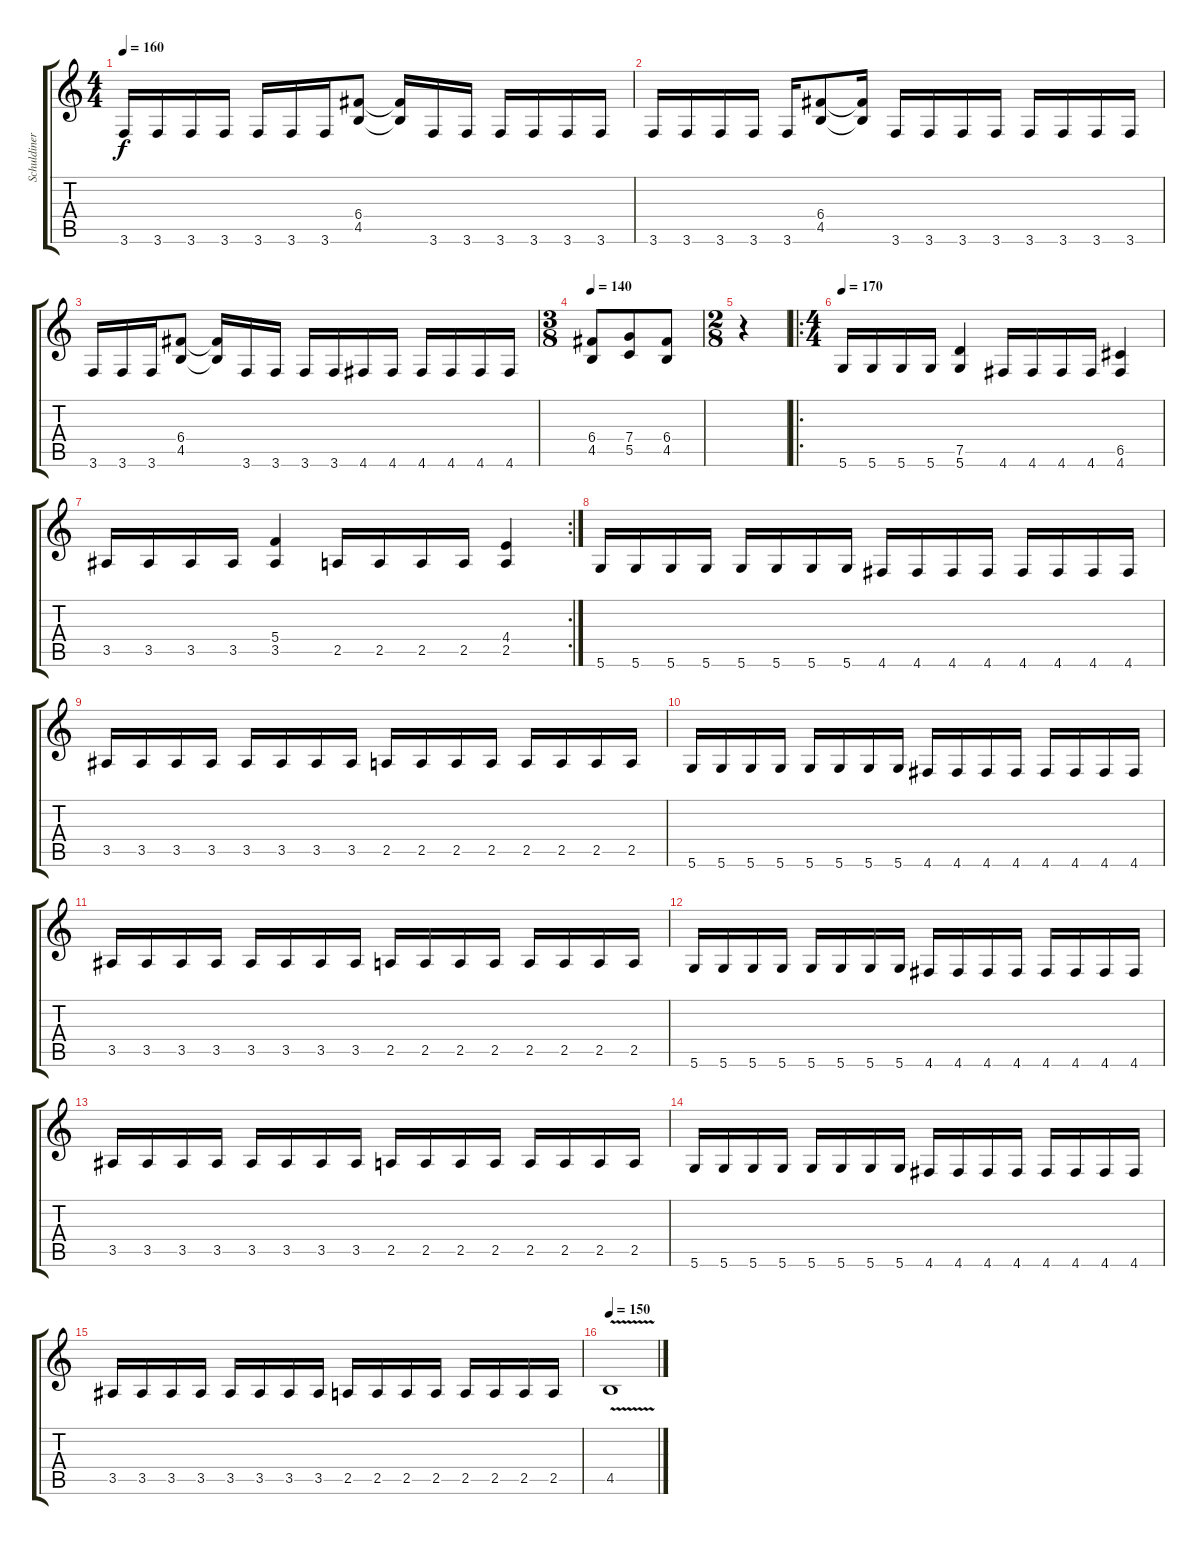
\track ("Schuldiner" "Schuldiner") {instrument distortionguitar}
\staff {score tabs}
\tuning (D4 A3 F3 C3 G2 D2) {hide}
\ts (4 4)
\tempo 160
\clef g2
\ks c
3.6.16{dy f} 3.6.16 3.6.16 3.6.16 3.6.16 3.6.16 3.6.16 (6.4 4.5).8 (6.4{t} 4.5{t}).16 3.6.16 3.6.16 3.6.16 3.6.16 3.6.16 3.6.16 |
3.6.16 3.6.16 3.6.16 3.6.16 3.6.16 (6.4 4.5).8 (6.4{t} 4.5{t}).16 3.6.16 3.6.16 3.6.16 3.6.16 3.6.16 3.6.16 3.6.16 3.6.16 |
3.6.16 3.6.16 3.6.16 (6.4 4.5).8 (6.4{t} 4.5{t}).16 3.6.16 3.6.16 3.6.16 3.6.16 4.6.16 4.6.16 4.6.16 4.6.16 4.6.16 4.6.16 |
\ts (3 8)
\tempo 140
(6.4 4.5).8 (7.4 5.5).8 (6.4 4.5).8 |
\ts (2 8)
r.4 |
\ro
\ts (4 4)
\tempo 170
5.6.16 5.6.16 5.6.16 5.6.16 (7.5 5.6).4 4.6.16 4.6.16 4.6.16 4.6.16 (6.5 4.6).4 |
\rc 2
3.5.16 3.5.16 3.5.16 3.5.16 (5.4 3.5).4 2.5.16 2.5.16 2.5.16 2.5.16 (4.4 2.5).4 |
5.6.16 5.6.16 5.6.16 5.6.16 5.6.16 5.6.16 5.6.16 5.6.16 4.6.16 4.6.16 4.6.16 4.6.16 4.6.16 4.6.16 4.6.16 4.6.16 |
3.5.16 3.5.16 3.5.16 3.5.16 3.5.16 3.5.16 3.5.16 3.5.16 2.5.16 2.5.16 2.5.16 2.5.16 2.5.16 2.5.16 2.5.16 2.5.16 |
5.6.16 5.6.16 5.6.16 5.6.16 5.6.16 5.6.16 5.6.16 5.6.16 4.6.16 4.6.16 4.6.16 4.6.16 4.6.16 4.6.16 4.6.16 4.6.16 |
3.5.16 3.5.16 3.5.16 3.5.16 3.5.16 3.5.16 3.5.16 3.5.16 2.5.16 2.5.16 2.5.16 2.5.16 2.5.16 2.5.16 2.5.16 2.5.16 |
5.6.16 5.6.16 5.6.16 5.6.16 5.6.16 5.6.16 5.6.16 5.6.16 4.6.16 4.6.16 4.6.16 4.6.16 4.6.16 4.6.16 4.6.16 4.6.16 |
3.5.16 3.5.16 3.5.16 3.5.16 3.5.16 3.5.16 3.5.16 3.5.16 2.5.16 2.5.16 2.5.16 2.5.16 2.5.16 2.5.16 2.5.16 2.5.16 |
5.6.16 5.6.16 5.6.16 5.6.16 5.6.16 5.6.16 5.6.16 5.6.16 4.6.16 4.6.16 4.6.16 4.6.16 4.6.16 4.6.16 4.6.16 4.6.16 |
3.5.16 3.5.16 3.5.16 3.5.16 3.5.16 3.5.16 3.5.16 3.5.16 2.5.16 2.5.16 2.5.16 2.5.16 2.5.16 2.5.16 2.5.16 2.5.16 |
\tempo 150
4.5{v}.1
